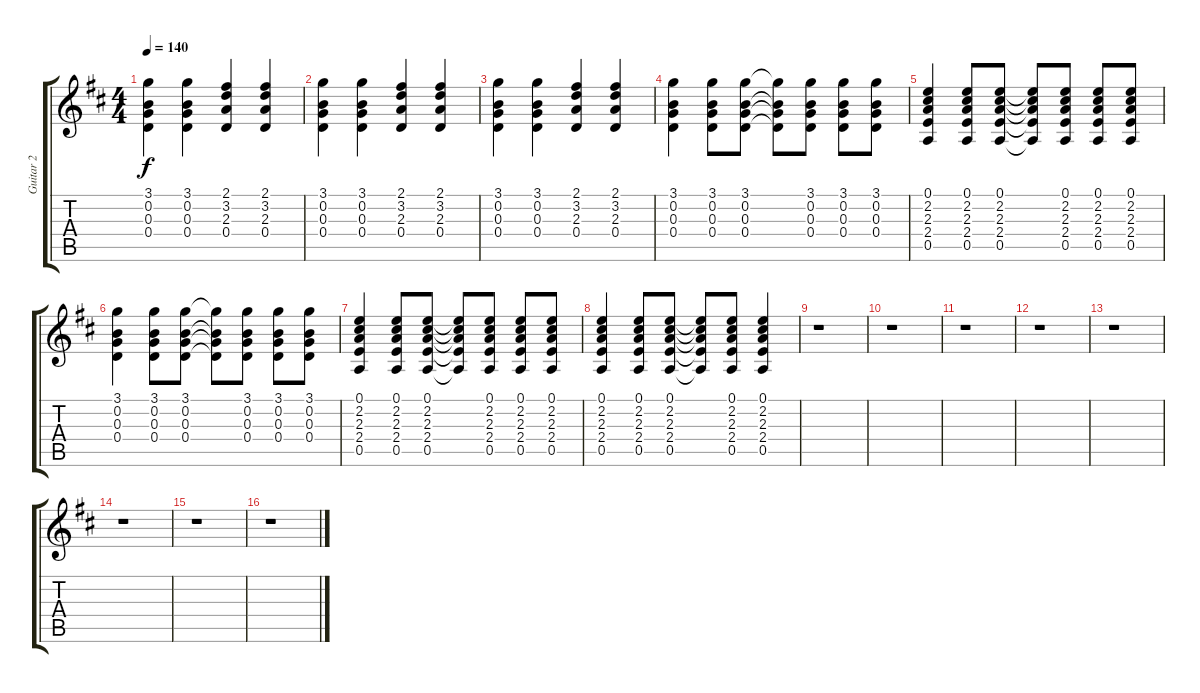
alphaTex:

\track ("Guitar 2" "Guitar 2") {instrument acousticguitarsteel}
\staff {score tabs}
\tuning (E4 B3 G3 D3 A2 E2) {hide}
\ts (4 4)
\tempo 140
\clef g2
\ks d
(3.1 0.2 0.3 0.4).4{dy f} (3.1 0.2 0.3 0.4).4 (2.1 3.2 2.3 0.4).4 (2.1 3.2 2.3 0.4).4 |
(3.1 0.2 0.3 0.4).4 (3.1 0.2 0.3 0.4).4 (2.1 3.2 2.3 0.4).4 (2.1 3.2 2.3 0.4).4 |
(3.1 0.2 0.3 0.4).4 (3.1 0.2 0.3 0.4).4 (2.1 3.2 2.3 0.4).4 (2.1 3.2 2.3 0.4).4 |
(3.1 0.2 0.3 0.4).4 (3.1 0.2 0.3 0.4).8 (3.1 0.2 0.3 0.4).8 (3.1{t} 0.2{t} 0.3{t} 0.4{t}).8 (3.1 0.2 0.3 0.4).8 (3.1 0.2 0.3 0.4).8 (3.1 0.2 0.3 0.4).8 |
(0.1 2.2 2.3 2.4 0.5).4 (0.1 2.2 2.3 2.4 0.5).8 (0.1 2.2 2.3 2.4 0.5).8 (0.1{t} 2.2{t} 2.3{t} 2.4{t} 0.5{t}).8 (0.1 2.2 2.3 2.4 0.5).8 (0.1 2.2 2.3 2.4 0.5).8 (0.1 2.2 2.3 2.4 0.5).8 |
(3.1 0.2 0.3 0.4).4 (3.1 0.2 0.3 0.4).8 (3.1 0.2 0.3 0.4).8 (3.1{t} 0.2{t} 0.3{t} 0.4{t}).8 (3.1 0.2 0.3 0.4).8 (3.1 0.2 0.3 0.4).8 (3.1 0.2 0.3 0.4).8 |
(0.1 2.2 2.3 2.4 0.5).4 (0.1 2.2 2.3 2.4 0.5).8 (0.1 2.2 2.3 2.4 0.5).8 (0.1{t} 2.2{t} 2.3{t} 2.4{t} 0.5{t}).8 (0.1 2.2 2.3 2.4 0.5).8 (0.1 2.2 2.3 2.4 0.5).8 (0.1 2.2 2.3 2.4 0.5).8 |
(0.1 2.2 2.3 2.4 0.5).4 (0.1 2.2 2.3 2.4 0.5).8 (0.1 2.2 2.3 2.4 0.5).8 (0.1{t} 2.2{t} 2.3{t} 2.4{t} 0.5{t}).8 (0.1 2.2 2.3 2.4 0.5).8 (0.1 2.2 2.3 2.4 0.5).4 |
r.1 |
r.1 |
r.1 |
r.1 |
r.1 |
r.1 |
r.1 |
r.1
